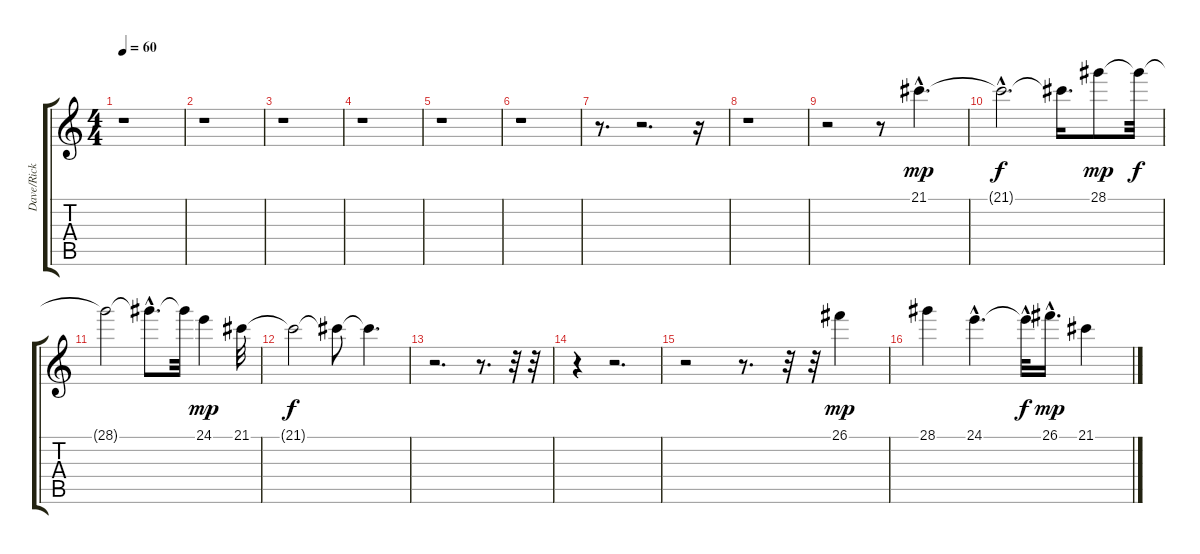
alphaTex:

\track ("Dave/Rick" "Dave/Rick") {instrument synthstrings1}
\staff {score tabs}
\tuning (E4 B3 G3 D3 A2 E2) {hide}
\ts (4 4)
\tempo 60
\clef g2
\ks c
r.1{dy mp instrument synthstrings1} |
r.1 |
r.1 |
r.1 |
r.1 |
r.1 |
r.8{d} r.2{d} r.16 |
r.1 |
r.2 r.8 21.1{hac}.4{d} |
21.1{hac t}.2{d dy f} 21.1{t}.16{d} 28.1.8{dy mp} 28.1{t}.32{dy f} |
28.1{t}.2 28.1{hac t}.8{d} 28.1{t}.32 24.1.4{dy mp} 21.1.32 |
21.1{t}.2{dy f} 21.1{t}.8 21.1{t}.4{d} |
r.2{d} r.8{d} r.32 r.32{balance 2} |
r.4 r.2{d} |
r.2 r.8{d} r.32 r.32 26.1.4{dy mp balance 14} |
28.1.4{balance 2} 24.1{hac}.4{d} 24.1{hac t}.32{dy f} 26.1{hac}.16{d dy mp balance 10} 21.1.4
